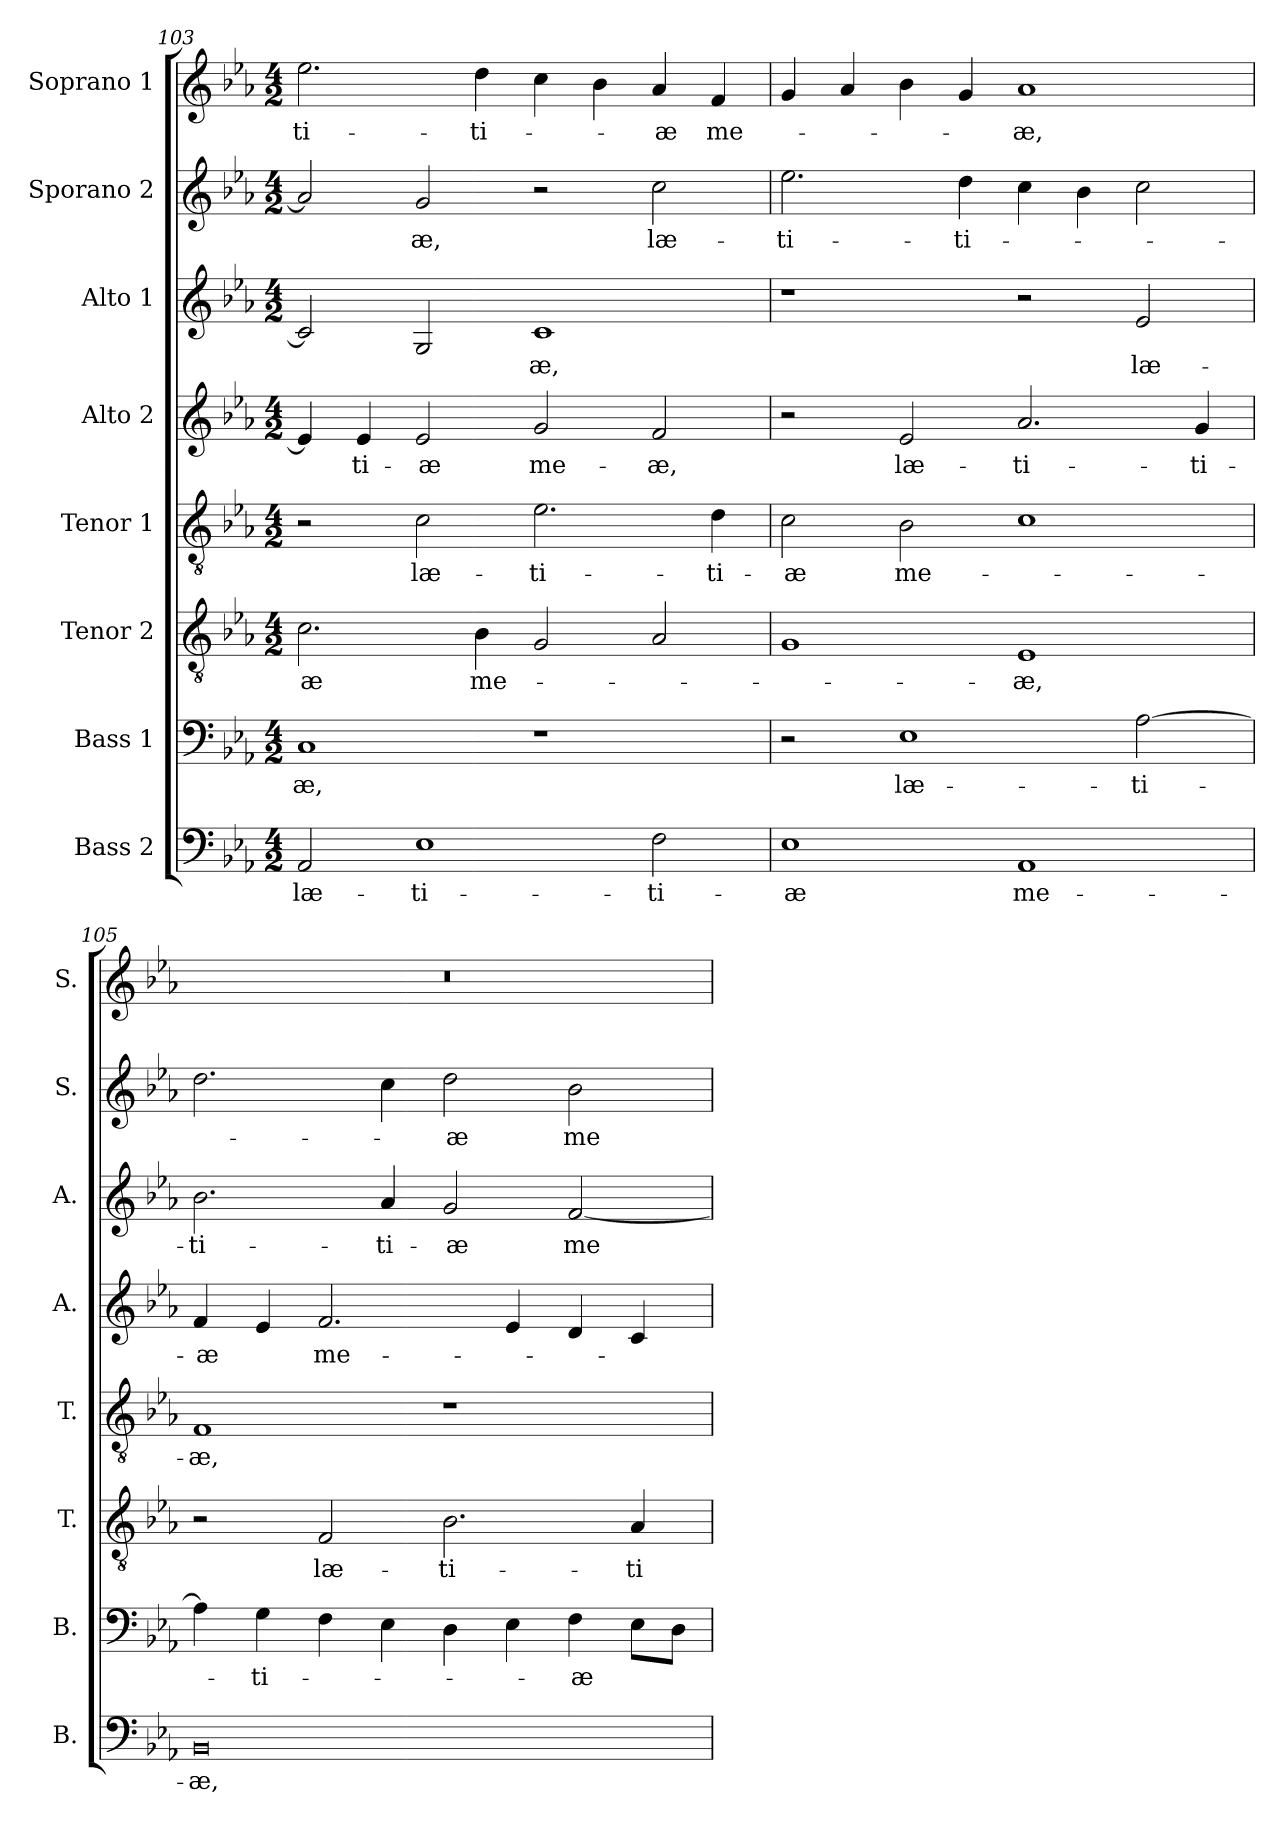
**kern	**text	**kern	**text	**kern	**text	**kern	**text	**kern	**text	**kern	**text	**kern	**text	**kern	**text
*part8	*part8	*part7	*part7	*part6	*part6	*part5	*part5	*part4	*part4	*part3	*part3	*part2	*part2	*part1	*part1
*staff8	*staff8	*staff7	*staff7	*staff6	*staff6	*staff5	*staff5	*staff4	*staff4	*staff3	*staff3	*staff2	*staff2	*staff1	*staff1
*I"Bass 2	*	*I"Bass 1	*	*I"Tenor 2	*	*I"Tenor 1	*	*I"Alto 2	*	*I"Alto 1	*	*I"Sporano 2	*	*I"Soprano 1	*
*I'B.	*	*I'B.	*	*I'T.	*	*I'T.	*	*I'A.	*	*I'A.	*	*I'S.	*	*I'S.	*
*clefF4	*	*clefF4	*	*clefGv2	*	*clefGv2	*	*clefG2	*	*clefG2	*	*clefG2	*	*clefG2	*
*	*	*	*	*ITrd7c12	*	*ITrd7c12	*	*	*	*	*	*	*	*	*
*k[b-e-a-]	*	*k[b-e-a-]	*	*k[b-e-a-]	*	*k[b-e-a-]	*	*k[b-e-a-]	*	*k[b-e-a-]	*	*k[b-e-a-]	*	*k[b-e-a-]	*
*E-:	*	*E-:	*	*E-:	*	*E-:	*	*E-:	*	*E-:	*	*E-:	*	*E-:	*
*M4/2	*	*M4/2	*	*M4/2	*	*M4/2	*	*M4/2	*	*M4/2	*	*M4/2	*	*M4/2	*
=103	=103	=103	=103	=103	=103	=103	=103	=103	=103	=103	=103	=103	=103	=103	=103
!	!LO:LY:b:color=#000000	!	!	!	!	!	!	!	!	!	!	!	!	!	!
!	!	!	!LO:LY:b:color=#000000	!	!	!	!	!	!	!	!	!	!	!	!
!	!	!	!	!	!LO:LY:b:color=#000000	!	!	!	!	!	!	!	!	!	!
!	!	!	!	!	!	!	!	!	!	!	!	!	!	!	!LO:LY:b:color=#000000
2AA-i/	læ-	1Ci	-æ,	2.Ci\	-æ	2r	.	4e-i/]	.	2ci/]	.	2a-i/]	.	2.ee-i\	-ti-
!	!	!	!	!	!	!	!	!	!LO:LY:b:color=#000000	!	!	!	!	!	!
.	.	.	.	.	.	.	.	4e-i/	-ti-	.	.	.	.	.	.
!	!LO:LY:b:color=#000000	!	!	!	!	!	!	!	!	!	!	!	!	!	!
!	!	!	!	!	!	!	!LO:LY:b:color=#000000	!	!	!	!	!	!	!	!
!	!	!	!	!	!	!	!	!	!LO:LY:b:color=#000000	!	!	!	!	!	!
!	!	!	!	!	!	!	!	!	!	!	!	!	!LO:LY:b:color=#000000	!	!
1E-i	-ti-	.	.	.	.	2Ci\	læ-	2e-i/	-æ	2Gi/	.	2gi/	-æ,	.	.
!	!	!	!	!	!LO:LY:b:color=#000000	!	!	!	!	!	!	!	!	!	!
!	!	!	!	!	!	!	!	!	!	!	!	!	!	!	!LO:LY:b:color=#000000
.	.	.	.	4BB-i\	me-	.	.	.	.	.	.	.	.	4ddi\	-ti-
!	!	!	!	!	!	!	!LO:LY:b:color=#000000	!	!	!	!	!	!	!	!
!	!	!	!	!	!	!	!	!	!LO:LY:b:color=#000000	!	!	!	!	!	!
!	!	!	!	!	!	!	!	!	!	!	!LO:LY:b:color=#000000	!	!	!	!
.	.	1r	.	2GGi/	.	2.E-i\	-ti-	2gi/	me-	1ci	-æ,	2r	.	4cci\	.
.	.	.	.	.	.	.	.	.	.	.	.	.	.	4b-i\	.
!	!LO:LY:b:color=#000000	!	!	!	!	!	!	!	!	!	!	!	!	!	!
!	!	!	!	!	!	!	!	!	!LO:LY:b:color=#000000	!	!	!	!	!	!
!	!	!	!	!	!	!	!	!	!	!	!	!	!LO:LY:b:color=#000000	!	!
!	!	!	!	!	!	!	!	!	!	!	!	!	!	!	!LO:LY:b:color=#000000
2Fi\	-ti-	.	.	2AA-i/	.	.	.	2fi/	-æ,	.	.	2cci\	læ-	4a-i/	-æ
!	!	!	!	!	!	!	!LO:LY:b:color=#000000	!	!	!	!	!	!	!	!
!	!	!	!	!	!	!	!	!	!	!	!	!	!	!	!LO:LY:b:color=#000000
.	.	.	.	.	.	4Di\	-ti-	.	.	.	.	.	.	4fi/	me-
=104	=104	=104	=104	=104	=104	=104	=104	=104	=104	=104	=104	=104	=104	=104	=104
!	!LO:LY:b:color=#000000	!	!	!	!	!	!	!	!	!	!	!	!	!	!
!	!	!	!	!	!	!	!LO:LY:b:color=#000000	!	!	!	!	!	!	!	!
!	!	!	!	!	!	!	!	!	!	!	!	!	!LO:LY:b:color=#000000	!	!
1E-i	-æ	2r	.	1GGi	.	2Ci\	-æ	2r	.	1r	.	2.ee-i\	-ti-	4gi/	.
.	.	.	.	.	.	.	.	.	.	.	.	.	.	4a-i/	.
!	!	!	!LO:LY:b:color=#000000	!	!	!	!	!	!	!	!	!	!	!	!
!	!	!	!	!	!	!	!LO:LY:b:color=#000000	!	!	!	!	!	!	!	!
!	!	!	!	!	!	!	!	!	!LO:LY:b:color=#000000	!	!	!	!	!	!
.	.	1E-i	læ-	.	.	2BB-i\	me-	2e-i/	læ-	.	.	.	.	4b-i\	.
!	!	!	!	!	!	!	!	!	!	!	!	!	!LO:LY:b:color=#000000	!	!
.	.	.	.	.	.	.	.	.	.	.	.	4ddi\	-ti-	4gi/	.
!	!LO:LY:b:color=#000000	!	!	!	!	!	!	!	!	!	!	!	!	!	!
!	!	!	!	!	!LO:LY:b:color=#000000	!	!	!	!	!	!	!	!	!	!
!	!	!	!	!	!	!	!	!	!LO:LY:b:color=#000000	!	!	!	!	!	!
!	!	!	!	!	!	!	!	!	!	!	!	!	!	!	!LO:LY:b:color=#000000
1AA-i	me-	.	.	1EE-i	-æ,	1Ci	.	2.a-i/	-ti-	2r	.	4cci\	.	1a-i	-æ,
.	.	.	.	.	.	.	.	.	.	.	.	4b-i\	.	.	.
!	!	!	!LO:LY:b:color=#000000	!	!	!	!	!	!	!	!	!	!	!	!
!	!	!	!	!	!	!	!	!	!	!	!LO:LY:b:color=#000000	!	!	!	!
.	.	[>2A-i\	-ti-	.	.	.	.	.	.	2e-i/	læ-	2cci\	.	.	.
!	!	!	!	!	!	!	!	!	!LO:LY:b:color=#000000	!	!	!	!	!	!
.	.	.	.	.	.	.	.	4gi/	-ti-	.	.	.	.	.	.
=105	=105	=105	=105	=105	=105	=105	=105	=105	=105	=105	=105	=105	=105	=105	=105
!	!LO:LY:b:color=#000000	!	!	!	!	!	!	!	!	!	!	!	!	!	!
!	!	!	!	!	!	!	!LO:LY:b:color=#000000	!	!	!	!	!	!	!	!
!	!	!	!	!	!	!	!	!	!LO:LY:b:color=#000000	!	!	!	!	!	!
!	!	!	!	!	!	!	!	!	!	!	!LO:LY:b:color=#000000	!	!	!LO:N:vis=1	!
0BB-i	-æ,	4A-i\]	.	2r	.	1FFi	-æ,	4fi/	-æ	2.b-i\	-ti-	2.ddi\	.	0r	.
!	!	!	!LO:LY:b:color=#000000	!	!	!	!	!	!	!	!	!	!	!	!
.	.	4Gi\	-ti-	.	.	.	.	4e-i/	.	.	.	.	.	.	.
!	!	!	!	!	!LO:LY:b:color=#000000	!	!	!	!	!	!	!	!	!	!
!	!	!	!	!	!	!	!	!	!LO:LY:b:color=#000000	!	!	!	!	!	!
.	.	4Fi\	.	2FFi/	læ-	.	.	2.fi/	me-	.	.	.	.	.	.
!	!	!	!	!	!	!	!	!	!	!	!LO:LY:b:color=#000000	!	!	!	!
.	.	4E-i\	.	.	.	.	.	.	.	4a-i/	-ti-	4cci\	.	.	.
!	!	!	!	!	!LO:LY:b:color=#000000	!	!	!	!	!	!	!	!	!	!
!	!	!	!	!	!	!	!	!	!	!	!LO:LY:b:color=#000000	!	!	!	!
!	!	!	!	!	!	!	!	!	!	!	!	!	!LO:LY:b:color=#000000	!	!
.	.	4Di\	.	2.BB-i\	-ti-	1r	.	.	.	2gi/	-æ	2ddi\	-æ	.	.
.	.	4E-i\	.	.	.	.	.	4e-i/	.	.	.	.	.	.	.
!	!	!	!LO:LY:b:color=#000000	!	!	!	!	!	!	!	!	!	!	!	!
!	!	!	!	!	!	!	!	!	!	!	!LO:LY:b:color=#000000	!	!	!	!
!	!	!	!	!	!	!	!	!	!	!	!	!	!LO:LY:b:color=#000000	!	!
.	.	4Fi\	-æ	.	.	.	.	4di/	.	[<2fi/	me-	2b-i\	me-	.	.
!	!	!	!	!	!LO:LY:b:color=#000000	!	!	!	!	!	!	!	!	!	!
.	.	8E-i\L	.	4AA-i/	-ti-	.	.	4ci/	.	.	.	.	.	.	.
.	.	8Di\J	.	.	.	.	.	.	.	.	.	.	.	.	.
=	=	=	=	=	=	=	=	=	=	=	=	=	=	=	=
*-	*-	*-	*-	*-	*-	*-	*-	*-	*-	*-	*-	*-	*-	*-	*-
